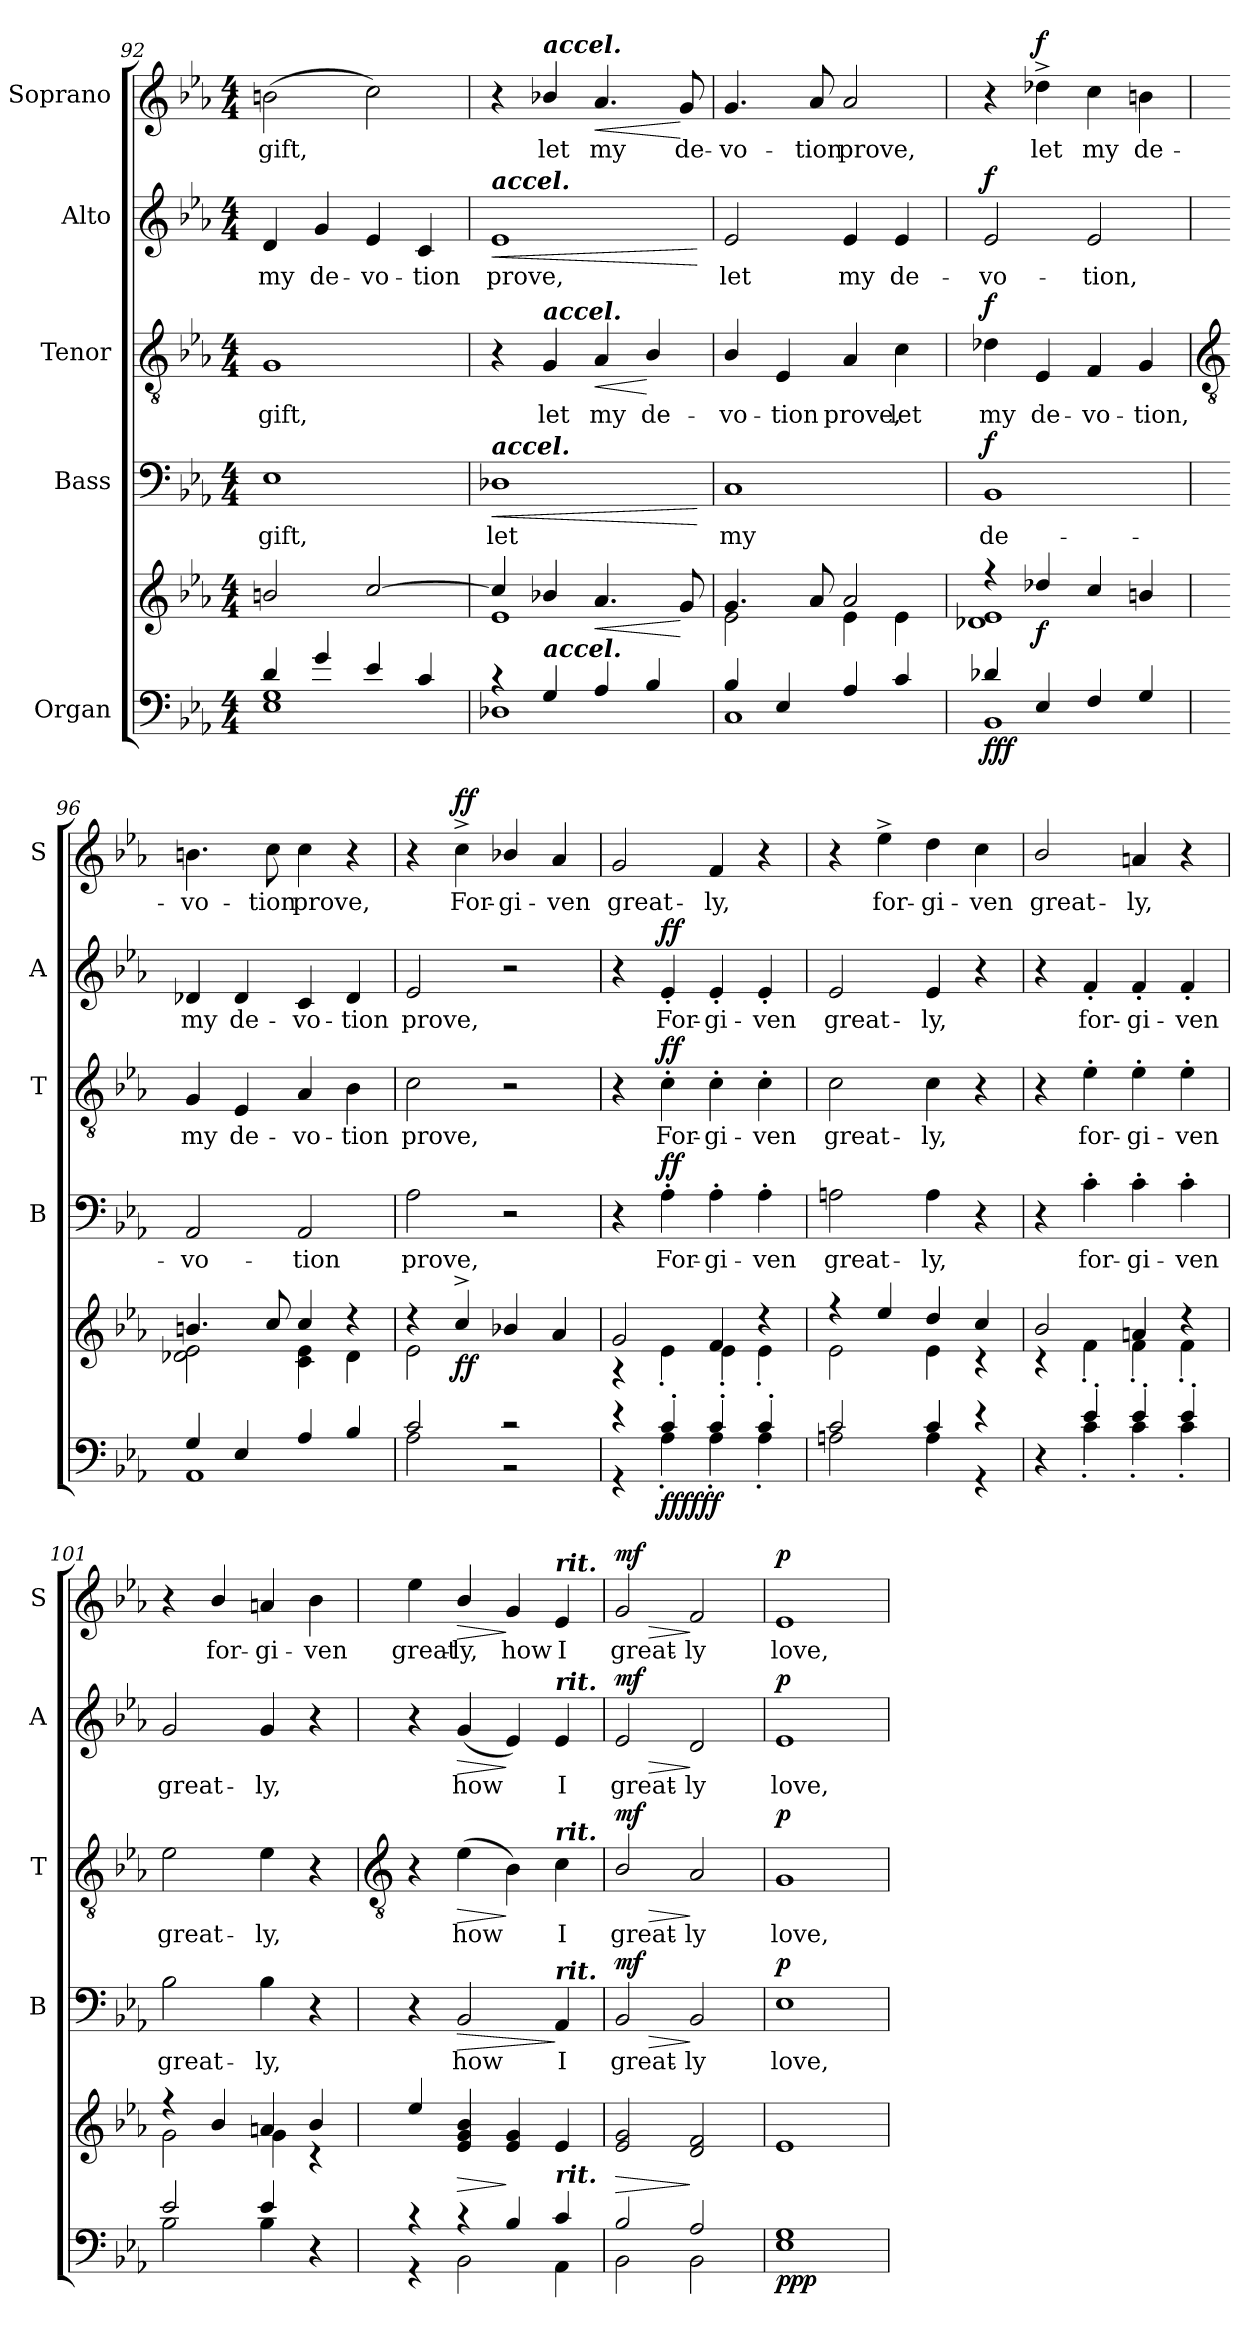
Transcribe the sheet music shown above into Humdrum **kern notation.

**kern	**kern	**dynam	**kern	**text	**dynam	**kern	**text	**dynam	**kern	**text	**dynam	**kern	**text	**dynam
*part5	*part5	*part5	*part4	*part4	*part4	*part3	*part3	*part3	*part2	*part2	*part2	*part1	*part1	*part1
*staff6	*staff5	*staff5/6	*staff4	*staff4	*staff4	*staff3	*staff3	*staff3	*staff2	*staff2	*staff2	*staff1	*staff1	*staff1
*I"Organ	*	*	*I"Bass	*	*	*I"Tenor	*	*	*I"Alto	*	*	*I"Soprano	*	*
*	*	*	*I'B	*	*	*I'T	*	*	*I'A	*	*	*I'S	*	*
*clefF4	*clefG2	*	*clefF4	*	*	*clefGv2	*	*	*clefG2	*	*	*clefG2	*	*
*k[b-e-a-]	*k[b-e-a-]	*	*k[b-e-a-]	*	*	*k[b-e-a-]	*	*	*k[b-e-a-]	*	*	*k[b-e-a-]	*	*
*E-:	*E-:	*	*E-:	*	*	*E-:	*	*	*E-:	*	*	*E-:	*	*
*M4/4	*M4/4	*	*M4/4	*	*	*M4/4	*	*	*M4/4	*	*	*M4/4	*	*
=92	=92	=92	=92	=92	=92	=92	=92	=92	=92	=92	=92	=92	=92	=92
*^	*^	*	*	*	*	*	*	*	*	*	*	*	*	*
!	!	!	!	!	!	!LO:LY:b	!	!	!LO:LY:b	!	!	!LO:LY:b	!	!	!LO:LY:b	!
4d/	1E-\ 1G\	2bn/	1ryy	.	1E-	gift,	.	1G	gift,	.	4d	my	.	(>2bn	gift,	.
!	!	!	!	!	!	!	!	!	!	!	!	!LO:LY:b	!	!	!	!
4g/	.	.	.	.	.	.	.	.	.	.	4g	de-	.	.	.	.
!	!	!	!	!	!	!	!	!	!	!	!	!LO:LY:b	!	!	!	!
4e-/	.	[2cc/	.	.	.	.	.	.	.	.	4e-	-vo-	.	2cc)	.	.
!	!	!	!	!	!	!	!	!	!	!	!	!LO:LY:b	!	!	!	!
4c/	.	.	.	.	.	.	.	.	.	.	4c	-tion	.	.	.	.
=93	=93	=93	=93	=93	=93	=93	=93	=93	=93	=93	=93	=93	=93	=93	=93	=93
!	!	!	!	!	!	!	!	!	!	!	!LO:TX:a:Bi:t=accel.	!	!	!	!	!
!	!	!	!	!	!LO:TX:a:Bi:t=accel.	!	!	!	!	!	!	!	!	!	!	!
!	!	!	!	!	!	!LO:LY:b	!LO:HP:b	!	!	!	!	!LO:LY:b	!LO:HP:b	!	!	!
4r	1D-X\	4cc/]	1e-\	.	1D-X	let	<	4r	.	.	1e-	prove,	<	4r	.	.
!	!	!	!	!	!	!	!	!	!	!	!	!	!	!LO:TX:a:Bi:t=accel.	!	!
!	!	!	!	!	!	!	!	!LO:TX:a:Bi:t=accel.	!	!	!	!	!	!	!	!
!	!	!LO:TX:b:Bi:t=accel.	!	!	!	!	!	!	!	!	!	!	!	!	!	!
!	!	!	!	!	!	!	!	!	!LO:LY:b	!	!	!	!	!	!LO:LY:b	!
4G/	.	4b-X/	.	.	.	.	.	4G	let	.	.	.	.	4b-X/	let	.
!	!	!	!	!LO:HP:b	!	!	!	!	!LO:LY:b	!LO:HP:b	!	!	!	!	!LO:LY:b	!LO:HP:b
4A-/	.	4.a-/	.	<	.	.	.	4A-	my	<	.	.	.	4.a-	my	<
!	!	!	!	!	!	!	!	!	!LO:LY:b	!	!	!	!	!	!	!
4B-/	.	.	.	.	.	.	.	4B-/	de-	[	.	.	.	.	.	.
!	!	!	!	!	!	!	!	!	!	!	!	!	!	!	!LO:LY:b	!
.	.	8g/	.	[	.	.	.	.	.	.	.	.	.	8g	de-	[
*v	*v	*	*	*	*	*	*	*	*	*	*	*	*	*	*	*
*	*v	*v	*	*	*	*	*	*	*	*	*	*	*	*	*
.	.	.	.	.	[	.	.	.	.	.	[	.	.	.
=94	=94	=94	=94	=94	=94	=94	=94	=94	=94	=94	=94	=94	=94	=94
*^	*^	*	*	*	*	*	*	*	*	*	*	*	*	*
!	!	!	!	!	!	!LO:LY:b	!	!	!LO:LY:b	!	!	!LO:LY:b	!	!	!LO:LY:b	!
4B-/	1C\	4.g/	2e-\	.	1C	my	.	4B-/	-vo-	.	2e-	let	.	4.g	-vo-	.
!	!	!	!	!	!	!	!	!	!LO:LY:b	!	!	!	!	!	!	!
4E-/	.	.	.	.	.	.	.	4E-	-tion	.	.	.	.	.	.	.
!	!	!	!	!	!	!	!	!	!	!	!	!	!	!	!LO:LY:b	!
.	.	8a-/	.	.	.	.	.	.	.	.	.	.	.	8a-	-tion	.
!	!	!	!	!	!	!	!	!	!LO:LY:b	!	!	!LO:LY:b	!	!	!LO:LY:b	!
4A-/	.	2a-/	4e-\	.	.	.	.	4A-	prove,	.	4e-	my	.	2a-	prove,	.
!	!	!	!	!	!	!	!	!	!LO:LY:b	!	!	!LO:LY:b	!	!	!	!
4c/	.	.	4e-\	.	.	.	.	4c	let	.	4e-	de-	.	.	.	.
=95	=95	=95	=95	=95	=95	=95	=95	=95	=95	=95	=95	=95	=95	=95	=95	=95
!	!	!	!	!LO:DY:b=2	!	!LO:LY:b	!	!	!LO:LY:b	!	!	!LO:LY:b	!	!	!	!
!	!	!	!	!LO:DY:n=1:b=2	!	!	!	!	!	!	!	!	!	!	!	!
!	!	!	!	!LO:DY:n=2:b	!	!	!LO:DY:b	!	!	!LO:DY:b	!	!	!LO:DY:b	!	!	!
4d-X/	1BB-\	4r	1d-X\ 1e-\	f f f	1BB-	de-	f	4d-X	my	f	2e-	vo-	f	4r	.	.
!	!	!	!	!LO:DY:n=3:b	!	!	!	!	!LO:LY:b	!	!	!	!	!	!LO:LY:b	!LO:DY:b
4E-/	.	4dd-X/	.	f	.	.	.	4E-	de-	.	.	.	.	4dd-X^	let	f
!	!	!	!	!	!	!	!	!	!LO:LY:b	!	!	!LO:LY:b	!	!	!LO:LY:b	!
4F/	.	4cc/	.	.	.	.	.	4F	-vo-	.	2e-	-tion,	.	4cc	my	.
!	!	!	!	!	!	!	!	!	!LO:LY:b	!	!	!	!	!	!LO:LY:b	!
4G/	.	4bn/	.	.	.	.	.	4G	-tion,	.	.	.	.	4bn	de-	.
!!LO:LB:g=z
=96	=96	=96	=96	=96	=96	=96	=96	=96	=96	=96	=96	=96	=96	=96	=96	=96
*	*	*	*	*	*	*	*	*clefGv2	*	*	*	*	*	*	*	*
!	!	!	!	!	!	!LO:LY:b	!	!	!LO:LY:b	!	!	!LO:LY:b	!	!	!LO:LY:b	!
4G/	1AA-\	4.bn/	2d-X\ 2e-\	.	2AA-	-vo-	.	4G	my	.	4d-X	my	.	4.bn	-vo-	.
!	!	!	!	!	!	!	!	!	!LO:LY:b	!	!	!LO:LY:b	!	!	!	!
4E-/	.	.	.	.	.	.	.	4E-	de-	.	4d-	de-	.	.	.	.
!	!	!	!	!	!	!	!	!	!	!	!	!	!	!	!LO:LY:b	!
.	.	8cc/	.	.	.	.	.	.	.	.	.	.	.	8cc	-tion	.
!	!	!	!	!	!	!LO:LY:b	!	!	!LO:LY:b	!	!	!LO:LY:b	!	!	!LO:LY:b	!
4A-/	.	4cc/	4c\ 4e-\	.	2AA-	-tion	.	4A-	-vo-	.	4c	-vo-	.	4cc	prove,	.
!	!	!	!	!	!	!	!	!	!LO:LY:b	!	!	!LO:LY:b	!	!	!	!
4B-/	.	4r	4d-\	.	.	.	.	4B-	-tion	.	4d-	-tion	.	4r	.	.
=97	=97	=97	=97	=97	=97	=97	=97	=97	=97	=97	=97	=97	=97	=97	=97	=97
!	!	!	!	!	!	!LO:LY:b	!	!	!LO:LY:b	!	!	!LO:LY:b	!	!	!	!
2c/	2A-\	4r	2e-\	.	2A-	prove,	.	2c	prove,	.	2e-	prove,	.	4r	.	.
!	!	!	!	!LO:DY:b	!	!	!	!	!	!	!	!	!	!	!LO:LY:b	!LO:DY:b
.	.	4cc^/	.	ff	.	.	.	.	.	.	.	.	.	4cc^	For-	ff
!	!	!	!	!	!	!	!	!	!	!	!	!	!	!	!LO:LY:b	!
2r	2r	4b-X/	2ryy	.	2r	.	.	2r	.	.	2r	.	.	4b-X/	-gi-	.
!	!	!	!	!	!	!	!	!	!	!	!	!	!	!	!LO:LY:b	!
.	.	4a-/	.	.	.	.	.	.	.	.	.	.	.	4a-	-ven	.
=98	=98	=98	=98	=98	=98	=98	=98	=98	=98	=98	=98	=98	=98	=98	=98	=98
!	!	!	!	!	!	!	!	!	!	!	!	!	!	!	!LO:LY:b	!
4r	4r	2g/	4r	.	4r	.	.	4r	.	.	4r	.	.	2g	great-	.
!	!	!	!	!LO:DY:b=2	!	!LO:LY:b	!	!	!LO:LY:b	!	!	!LO:LY:b	!	!	!	!
!	!	!	!	!LO:DY:n=1:b=2	!	!	!	!	!	!	!	!	!	!	!	!
!	!	!	!	!LO:DY:n=2:b	!	!	!LO:DY:b	!	!	!LO:DY:b	!	!	!LO:DY:b	!	!	!
4c'/	4A-'\	.	4e-'\	ff ff ff	4A-'	For-	ff	4c'	For-	ff	4e-'	For-	ff	.	.	.
!	!	!	!	!	!	!LO:LY:b	!	!	!LO:LY:b	!	!	!LO:LY:b	!	!	!LO:LY:b	!
4c'/	4A-'\	4f/	4e-'\	.	4A-'	-gi-	.	4c'	-gi-	.	4e-'	-gi-	.	4f	-ly,	.
!	!	!	!	!	!	!LO:LY:b	!	!	!LO:LY:b	!	!	!LO:LY:b	!	!	!	!
4c'/	4A-'\	4r	4e-'\	.	4A-'	-ven	.	4c'	-ven	.	4e-'	-ven	.	4r	.	.
=99	=99	=99	=99	=99	=99	=99	=99	=99	=99	=99	=99	=99	=99	=99	=99	=99
!	!	!	!	!	!	!LO:LY:b	!	!	!LO:LY:b	!	!	!LO:LY:b	!	!	!	!
2c/	2An\	4r	2e-\	.	2An	great-	.	2c	great-	.	2e-	great-	.	4r	.	.
!	!	!	!	!	!	!	!	!	!	!	!	!	!	!	!LO:LY:b	!
.	.	4ee-/	.	.	.	.	.	.	.	.	.	.	.	4ee-^	for-	.
!	!	!	!	!	!	!LO:LY:b	!	!	!LO:LY:b	!	!	!LO:LY:b	!	!	!LO:LY:b	!
4c/	4A\	4dd/	4e-\	.	4A	-ly,	.	4c	-ly,	.	4e-	-ly,	.	4dd	-gi-	.
!	!	!	!	!	!	!	!	!	!	!	!	!	!	!	!LO:LY:b	!
4r	4r	4cc/	4r	.	4r	.	.	4r	.	.	4r	.	.	4cc	-ven	.
=100	=100	=100	=100	=100	=100	=100	=100	=100	=100	=100	=100	=100	=100	=100	=100	=100
!	!	!	!	!	!	!	!	!	!	!	!	!	!	!	!LO:LY:b	!
4r	4ryy	2b-/	4r	.	4r	.	.	4r	.	.	4r	.	.	2b-/	great-	.
!	!	!	!	!	!	!LO:LY:b	!	!	!LO:LY:b	!	!	!LO:LY:b	!	!	!	!
4e-'/	4c'\	.	4f'\	.	4c'	for-	.	4e-'	for-	.	4f'	for-	.	.	.	.
!	!	!	!	!	!	!LO:LY:b	!	!	!LO:LY:b	!	!	!LO:LY:b	!	!	!LO:LY:b	!
4e-'/	4c'\	4an/	4f'\	.	4c'	-gi-	.	4e-'	-gi-	.	4f'	-gi-	.	4an	-ly,	.
!	!	!	!	!	!	!LO:LY:b	!	!	!LO:LY:b	!	!	!LO:LY:b	!	!	!	!
4e-'/	4c'\	4r	4f'\	.	4c'	-ven	.	4e-'	-ven	.	4f'	-ven	.	4r	.	.
=101	=101	=101	=101	=101	=101	=101	=101	=101	=101	=101	=101	=101	=101	=101	=101	=101
!	!	!	!	!	!	!LO:LY:b	!	!	!LO:LY:b	!	!	!LO:LY:b	!	!	!	!
2e-/	2B-\	4r	2g\	.	2B-	great-	.	2e-	great-	.	2g	great-	.	4r	.	.
!	!	!	!	!	!	!	!	!	!	!	!	!	!	!	!LO:LY:b	!
.	.	4b-/	.	.	.	.	.	.	.	.	.	.	.	4b-/	for-	.
!	!	!	!	!	!	!LO:LY:b	!	!	!LO:LY:b	!	!	!LO:LY:b	!	!	!LO:LY:b	!
4e-/	4B-\	4an/	4g\	.	4B-	-ly,	.	4e-	-ly,	.	4g	-ly,	.	4an	-gi-	.
!	!	!	!	!	!	!	!	!	!	!	!	!	!	!	!LO:LY:b	!
4r	4ryy	4b-/	4r	.	4r	.	.	4r	.	.	4r	.	.	4b-	-ven	.
!!LO:LB:g=z
=102	=102	=102	=102	=102	=102	=102	=102	=102	=102	=102	=102	=102	=102	=102	=102	=102
*	*	*	*	*	*	*	*	*clefGv2	*	*	*	*	*	*	*	*
!	!	!	!	!	!	!	!	!	!	!	!	!	!	!	!LO:LY:b	!
4r	4r	4ee-/	1ryy	.	4r	.	.	4r	.	.	4r	.	.	4ee-	great-	.
!	!	!	!	!LO:HP:b	!	!LO:LY:b	!LO:HP:b	!	!LO:LY:b	!LO:HP:b	!	!LO:LY:b	!LO:HP:b	!	!LO:LY:b	!LO:HP:b
4r	2BB-\	4e-/ 4g/ 4b-/	.	>	2BB-	how	>	(>4e-	how	>	(<4g	how	>	4b-/	-ly,	>
!	!	!	!	!	!	!	!	!	!	!	!	!	!	!	!LO:LY:b	!
4B-/	.	4e-/ 4g/	.	]	.	.	.	4B-)	.	]	4e-)	.	]	4g	how	]
!	!	!	!	!	!	!	!	!	!	!	!	!	!	!LO:TX:a:Bi:t=rit.	!	!
!	!	!	!	!	!	!	!	!	!	!	!LO:TX:a:Bi:t=rit.	!	!	!	!	!
!	!	!	!	!	!	!	!	!LO:TX:a:Bi:t=rit.	!	!	!	!	!	!	!	!
!	!	!	!	!	!LO:TX:a:Bi:t=rit.	!	!	!	!	!	!	!	!	!	!	!
!LO:TX:a:Bi:t=rit.	!	!	!	!	!	!	!	!	!	!	!	!	!	!	!	!
!	!	!	!	!	!	!LO:LY:b	!	!	!LO:LY:b	!	!	!LO:LY:b	!	!	!LO:LY:b	!
4c/	4AA-\	4e-/	.	.	4AA-	I	]	4c	I	.	4e-	I	.	4e-	I	.
=103	=103	=103	=103	=103	=103	=103	=103	=103	=103	=103	=103	=103	=103	=103	=103	=103
!	!	!	!	!LO:HP:b	!	!LO:LY:b	!LO:HP:b	!	!LO:LY:b	!LO:HP:b	!	!LO:LY:b	!LO:HP:b	!	!LO:LY:b	!LO:HP:b
!	!	!	!	!LO:DY:n=1:b=2	!	!	!	!	!	!	!	!	!	!	!	!
!	!	!	!	!LO:DY:n=2:b=2	!	!	!	!	!	!	!	!	!	!	!	!
!	!	!	!	!LO:DY:n=3:b	!	!	!LO:DY:n=1:b	!	!	!LO:DY:n=1:b	!	!	!LO:DY:n=1:b	!	!	!LO:DY:n=1:b
2B-/	2BB-\	2e-/ 2g/	1ryy	> mf mf mf	2BB-/	great-	> mf	2B-/	great-	> mf	2e-	great-	> mf	2g	great-	> mf
!	!	!	!	!	!	!LO:LY:b	!	!	!LO:LY:b	!	!	!LO:LY:b	!	!	!LO:LY:b	!
2A-/	2BB-\	2d/ 2f/	.	]	2BB-	-ly	]	2A-	-ly	]	2d	-ly	]	2f	-ly	]
=104	=104	=104	=104	=104	=104	=104	=104	=104	=104	=104	=104	=104	=104	=104	=104	=104
!	!	!	!	!LO:DY:b=2	!	!LO:LY:b	!	!	!LO:LY:b	!	!	!LO:LY:b	!	!	!LO:LY:b	!
!	!	!	!	!LO:DY:n=1:b=2	!	!	!	!	!	!	!	!	!	!	!	!
!	!	!	!	!LO:DY:n=2:b	!	!	!LO:DY:b	!	!	!LO:DY:b	!	!	!LO:DY:b	!	!	!LO:DY:b
1G/	1E-\	1e-/	1ryy	p p p	1E-	love,	p	1G	love,	p	1e-	love,	p	1e-	love,	p
*v	*v	*	*	*	*	*	*	*	*	*	*	*	*	*	*	*
*	*v	*v	*	*	*	*	*	*	*	*	*	*	*	*	*
=	=	=	=	=	=	=	=	=	=	=	=	=	=	=
*-	*-	*-	*-	*-	*-	*-	*-	*-	*-	*-	*-	*-	*-	*-
